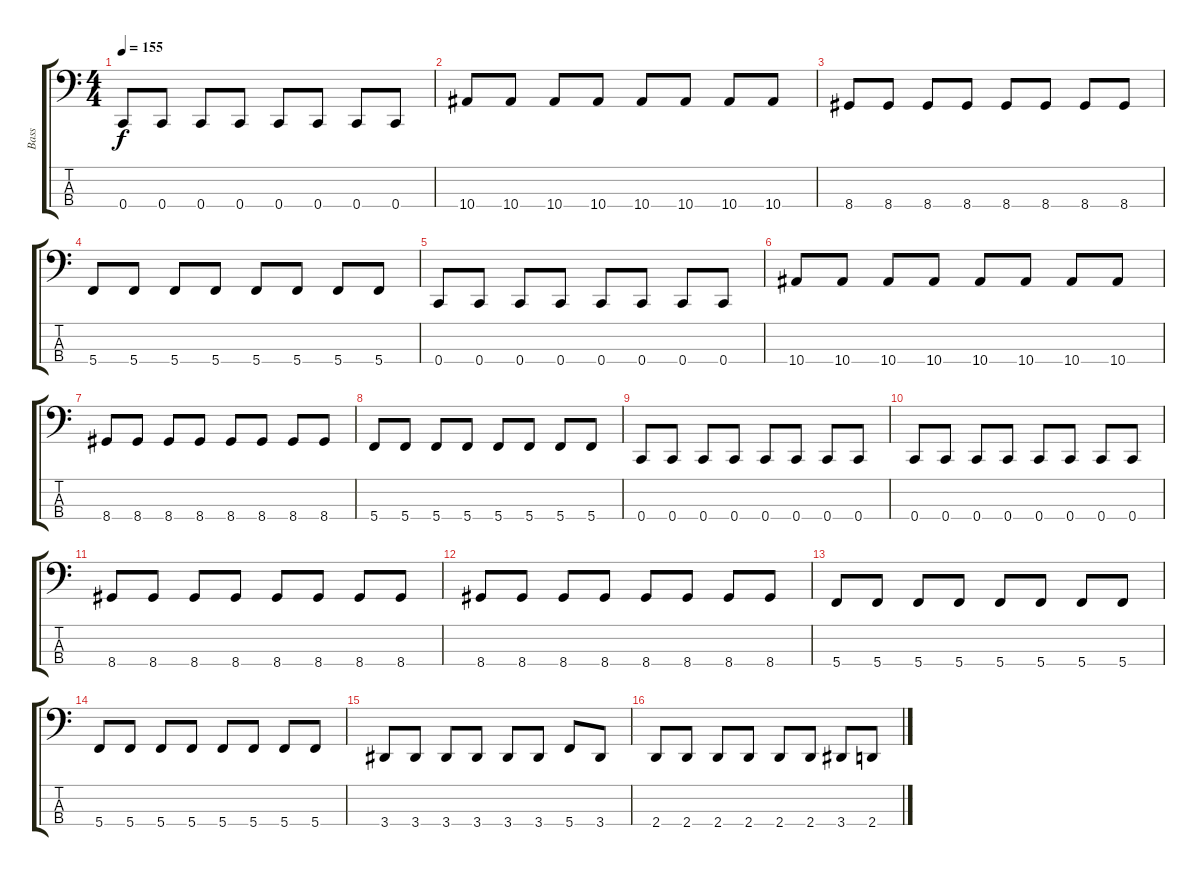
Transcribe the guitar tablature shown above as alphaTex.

\track ("Bass" "Bass") {instrument electricbassfinger}
\staff {score tabs}
\tuning (F2 C2 G1 C1) {hide}
\ts (4 4)
\tempo 155
\clef f4
\ks c
0.4.8{dy f} 0.4.8 0.4.8 0.4.8 0.4.8 0.4.8 0.4.8 0.4.8 |
10.4.8 10.4.8 10.4.8 10.4.8 10.4.8 10.4.8 10.4.8 10.4.8 |
8.4.8 8.4.8 8.4.8 8.4.8 8.4.8 8.4.8 8.4.8 8.4.8 |
5.4.8 5.4.8 5.4.8 5.4.8 5.4.8 5.4.8 5.4.8 5.4.8 |
0.4.8 0.4.8 0.4.8 0.4.8 0.4.8 0.4.8 0.4.8 0.4.8 |
10.4.8 10.4.8 10.4.8 10.4.8 10.4.8 10.4.8 10.4.8 10.4.8 |
8.4.8 8.4.8 8.4.8 8.4.8 8.4.8 8.4.8 8.4.8 8.4.8 |
5.4.8 5.4.8 5.4.8 5.4.8 5.4.8 5.4.8 5.4.8 5.4.8 |
0.4.8 0.4.8 0.4.8 0.4.8 0.4.8 0.4.8 0.4.8 0.4.8 |
0.4.8 0.4.8 0.4.8 0.4.8 0.4.8 0.4.8 0.4.8 0.4.8 |
8.4.8 8.4.8 8.4.8 8.4.8 8.4.8 8.4.8 8.4.8 8.4.8 |
8.4.8 8.4.8 8.4.8 8.4.8 8.4.8 8.4.8 8.4.8 8.4.8 |
5.4.8 5.4.8 5.4.8 5.4.8 5.4.8 5.4.8 5.4.8 5.4.8 |
5.4.8 5.4.8 5.4.8 5.4.8 5.4.8 5.4.8 5.4.8 5.4.8 |
3.4.8 3.4.8 3.4.8 3.4.8 3.4.8 3.4.8 5.4.8 3.4.8 |
2.4.8 2.4.8 2.4.8 2.4.8 2.4.8 2.4.8 3.4.8 2.4.8
